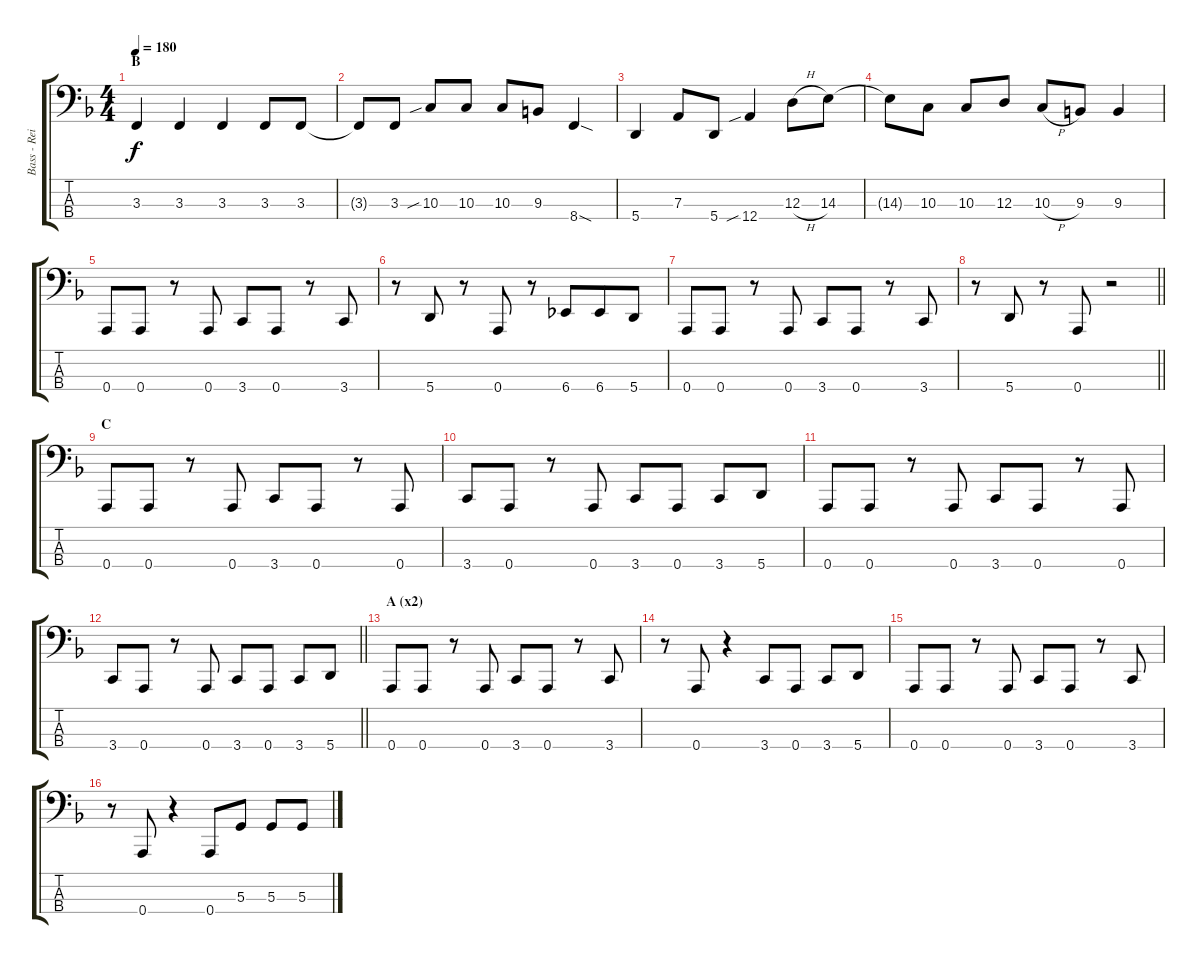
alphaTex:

\track ("Bass - Reita" "Bass - Rei") {instrument electricbasspick}
\staff {score tabs}
\tuning (C2 G1 D1 A0) {hide}
\ts (4 4)
\section ("" "B")
\tempo 180
\clef f4
\ks f
3.3.4{dy f} 3.3.4 3.3.4 3.3.8 3.3.8 |
3.3{t}.8 3.3.8 10.3{sib}.8 10.3.8 10.3.8 9.3.8 8.4{sod}.4 |
5.4.4 7.3.8 5.4.8 12.4{sib}.4 12.3{h}.8 14.3.8 |
14.3{t}.8 10.3.8 10.3.8 12.3.8 10.3{h}.8 9.3.8 9.3.4 |
0.4.8 0.4.8 r.8 0.4.8 3.4.8 0.4.8 r.8 3.4.8 |
r.8 5.4.8 r.8 0.4.8 r.8 6.4.8{beam merge} 6.4.8 5.4.8 |
0.4.8 0.4.8 r.8 0.4.8 3.4.8 0.4.8 r.8 3.4.8 |
\barLineRight lightlight
r.8 5.4.8 r.8 0.4.8 r.2 |
\section ("" "C")
0.4.8 0.4.8 r.8 0.4.8 3.4.8 0.4.8 r.8 0.4.8 |
3.4.8 0.4.8 r.8 0.4.8 3.4.8 0.4.8 3.4.8 5.4.8 |
0.4.8 0.4.8 r.8 0.4.8 3.4.8 0.4.8 r.8 0.4.8 |
\barLineRight lightlight
3.4.8 0.4.8 r.8 0.4.8 3.4.8 0.4.8 3.4.8 5.4.8 |
\section ("" "A (x2)")
0.4.8 0.4.8 r.8 0.4.8 3.4.8 0.4.8 r.8 3.4.8 |
r.8 0.4.8 r.4 3.4.8 0.4.8 3.4.8 5.4.8 |
0.4.8 0.4.8 r.8 0.4.8 3.4.8 0.4.8 r.8 3.4.8 |
r.8 0.4.8 r.4 0.4.8 5.3.8 5.3.8 5.3.8
